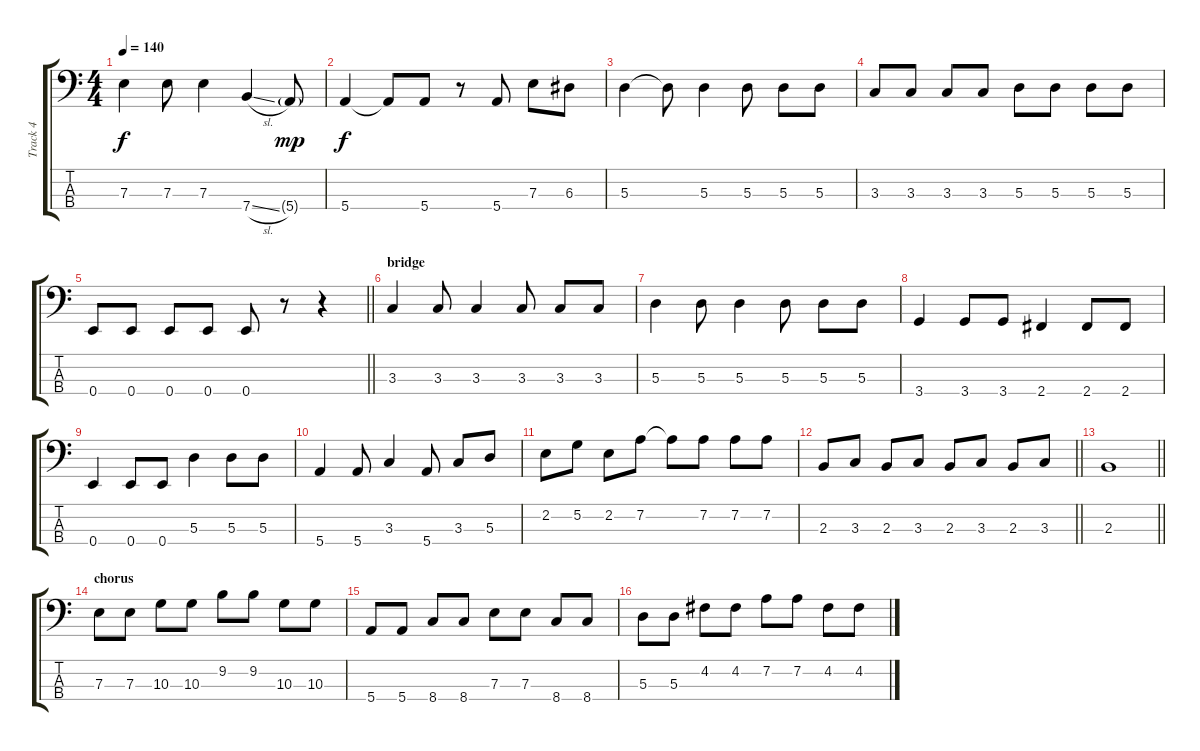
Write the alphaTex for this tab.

\track ("Track 4" "Track 4") {instrument electricbasspick}
\staff {score tabs}
\tuning (G2 D2 A1 E1) {hide}
\ts (4 4)
\tempo 140
\clef f4
\ks c
7.3.4{dy f} 7.3.8 7.3.4 7.4{sl}.4 5.4{g}.8{dy mp} |
5.4.4{dy f} 5.4{t}.8 5.4.8 r.8 5.4.8 7.3.8 6.3.8 |
5.3.4 5.3{t}.8 5.3.4 5.3.8 5.3.8 5.3.8 |
3.3.8 3.3.8 3.3.8 3.3.8 5.3.8 5.3.8 5.3.8 5.3.8 |
\barLineRight lightlight
0.4.8 0.4.8 0.4.8 0.4.8 0.4.8 r.8 r.4 |
\section ("" "bridge")
3.3.4 3.3.8 3.3.4 3.3.8 3.3.8 3.3.8 |
5.3.4 5.3.8 5.3.4 5.3.8 5.3.8 5.3.8 |
3.4.4 3.4.8 3.4.8 2.4.4 2.4.8 2.4.8 |
0.4.4 0.4.8 0.4.8 5.3.4 5.3.8 5.3.8 |
5.4.4 5.4.8 3.3.4 5.4.8 3.3.8 5.3.8 |
2.2.8 5.2.8 2.2.8 7.2.8 7.2{t}.8 7.2.8 7.2.8 7.2.8 |
\barLineRight lightlight
2.3.8 3.3.8 2.3.8 3.3.8 2.3.8 3.3.8 2.3.8 3.3.8 |
\barLineRight lightlight
2.3.1 |
\section ("" "chorus")
7.3.8 7.3.8 10.3.8 10.3.8 9.2.8 9.2.8 10.3.8 10.3.8 |
5.4.8 5.4.8 8.4.8 8.4.8 7.3.8 7.3.8 8.4.8 8.4.8 |
5.3.8 5.3.8 4.2.8 4.2.8 7.2.8 7.2.8 4.2.8 4.2.8
